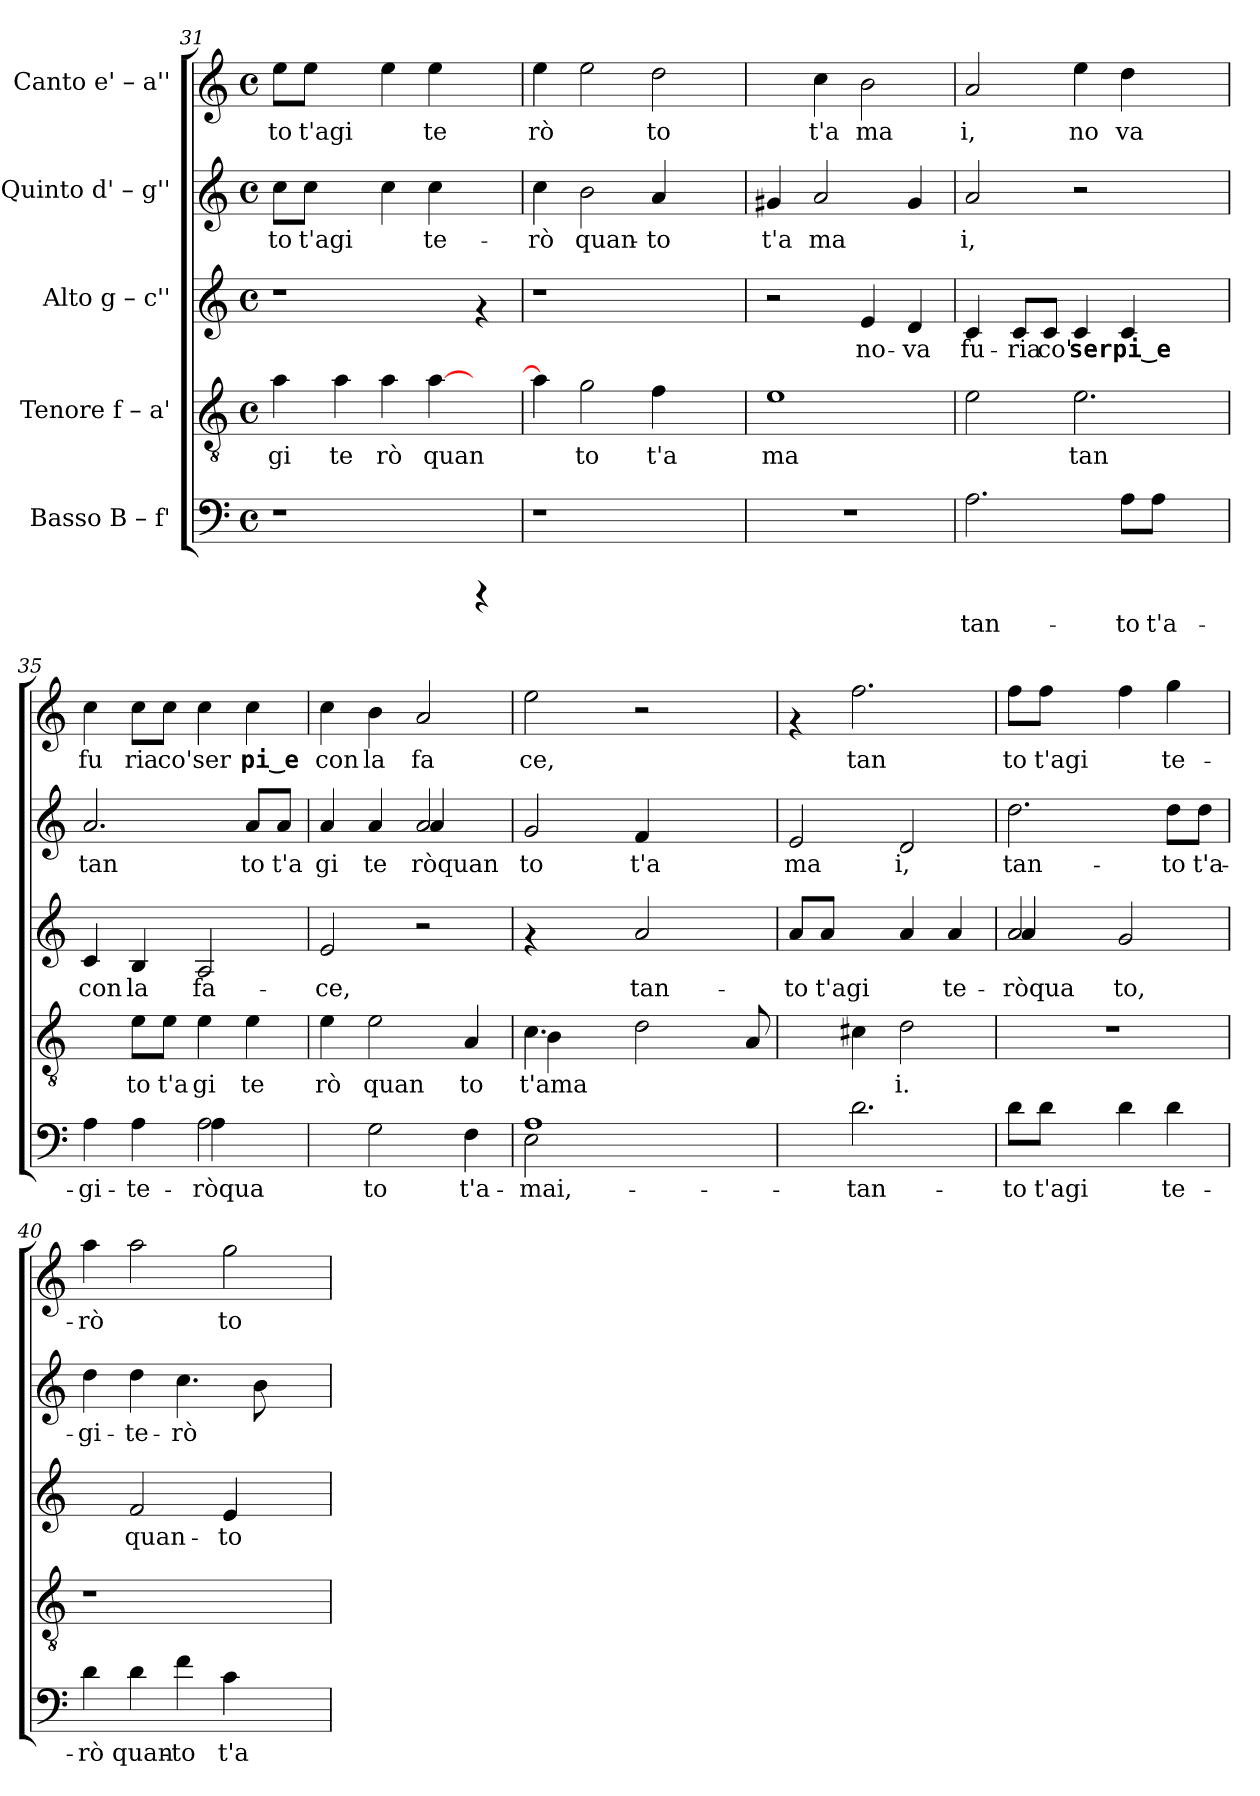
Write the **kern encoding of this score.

**kern	**text	**kern	**text	**kern	**text	**kern	**text	**kern	**text
*part5	*part5	*part4	*part4	*part3	*part3	*part2	*part2	*part1	*part1
*staff5	*staff5	*staff4	*staff4	*staff3	*staff3	*staff2	*staff2	*staff1	*staff1
*I"Basso  B – f'	*	*I"Tenore  f – a'	*	*I"Alto  g – c''	*	*I"Quinto  d' – g''	*	*I"Canto  e' – a''	*
*clefF4	*	*clefGv2	*	*clefG2	*	*clefG2	*	*clefG2	*
*k[]	*	*k[]	*	*k[]	*	*k[]	*	*k[]	*
*C:	*	*C:	*	*C:	*	*C:	*	*C:	*
*M4/4	*	*M4/4	*	*M4/4	*	*M4/4	*	*M4/4	*
*met(c)	*	*met(c)	*	*met(c)	*	*met(c)	*	*met(c)	*
=31	=31	=31	=31	=31	=31	=31	=31	=31	=31
!	!	!	!LO:LY:b:cj	!	!	!	!LO:LY:b:cj	!	!LO:LY:b:cj
1r	.	4a\	gi	1r	.	8cc\L	to	8ee\L	to
!	!	!	!	!	!	!	!LO:LY:b:cj	!	!LO:LY:b:cj
.	.	.	.	.	.	8cc\J	t'agi-	8ee\J	t'agi
!	!	!	!LO:LY:b:cj	!	!	!	!	!	!
.	.	4a\	te	.	.	4ryy	.	4ryy	.
!	!	!	!LO:LY:b:cj	!	!	!	!LO:LY:b:cj	!	!LO:LY:b:cj
.	.	4a\	rò	.	.	4cc\	--	4ee\	.
!	!	!	!LO:LY:b:cj	!	!	!	!LO:LY:b:cj	!	!LO:LY:b:cj
.	.	[4a\	quan	.	.	4cc\	-te-	4ee\	te
4rCCC	.	4ryy	.	4rf	.	4ryy	.	4ryy	.
=32	=32	=32	=32	=32	=32	=32	=32	=32	=32
!	!	!	!	!	!	!	!LO:LY:b:cj	!	!LO:LY:b:cj
1r	.	4a\]	.	1r	.	4cc\	-rò	4ee\	rò
!	!	!	!LO:LY:b:cj	!	!	!	!LO:LY:b:cj	!	!
.	.	2g\	to	.	.	2b\	quan-	2ee\	.
!	!	!	!LO:LY:b:cj	!	!	!	!LO:LY:b:cj	!	!LO:LY:b:cj
.	.	4f\	t'a	.	.	4a/	-to	2dd\	to
4ryy	.	4ryy	.	4ryy	.	4ryy	.	.	.
!!LO:PB:g=z
=33	=33	=33	=33	=33	=33	=33	=33	=33	=33
!	!	!	!LO:LY:b:cj	!	!	!	!LO:LY:b:cj	!	!
1r	.	1e	ma	2r	.	4g#X/	t'a	4ryy	.
!	!	!	!	!	!	!	!LO:LY:b:cj	!	!LO:LY:b:cj
.	.	.	.	.	.	2a/	ma	4cc\	t'a
!	!	!	!	!	!LO:LY:b:rj	!	!	!	!LO:LY:b:cj
.	.	.	.	4e/	no-	.	.	2b\	ma
!	!	!	!	!	!LO:LY:b:rj	!	!LO:LY:b:cj	!	!
.	.	.	.	4d/	-va	4g#/	.	.	.
=34	=34	=34	=34	=34	=34	=34	=34	=34	=34
!	!LO:LY:b:cj	!	!	!	!LO:LY:b:rj	!	!LO:LY:b:cj	!	!LO:LY:b:cj
2.A\	tan-	2e\	.	4c/	fu-	2a/	i,	2a/	i,
!	!	!	!	!	!LO:LY:b:rj	!	!	!	!
.	.	.	.	8c/L	-ria	.	.	.	.
!	!	!	!	!	!LO:LY:b:rj	!	!	!	!
.	.	.	.	8c/J	co'	.	.	.	.
!	!	!	!LO:LY:b:cj	!	!LO:LY:b:rj	!	!	!	!LO:LY:b:cj
.	.	2.e\	tan	4c/	serpi‿e	2r	.	4ee\	no
!	!LO:LY:b:cj	!	!	!	!LO:LY:b:rj	!	!	!	!LO:LY:b:cj
8A\L	-to	.	.	4c/	.	.	.	4dd\	va
!	!LO:LY:b:cj	!	!	!	!	!	!	!	!
8A\J	t'a-	.	.	.	.	.	.	.	.
4ryy	.	.	.	4ryy	.	4ryy	.	4ryy	.
=35	=35	=35	=35	=35	=35	=35	=35	=35	=35
!	!LO:LY:b:cj	!	!	!	!LO:LY:b:rj	!	!LO:LY:b:cj	!	!LO:LY:b:cj
*^	*	*	*	*	*	*	*	*	*
4A\	2ryy	-gi-	4ryy	.	4c/	con	2.a/	tan	4cc\	fu
!	!	!LO:LY:b:cj	!	!LO:LY:b:cj	!	!LO:LY:b:rj	!	!	!	!LO:LY:b:cj
4A\	.	-te-	8e\L	to	4B/	la	.	.	8cc\L	ria
!	!	!	!	!LO:LY:b:cj	!	!	!	!	!	!LO:LY:b:cj
.	.	.	8e\J	t'a	.	.	.	.	8cc\J	co'
!	!	!LO:LY:b:cj	!	!LO:LY:b:cj	!	!LO:LY:b:rj	!	!	!	!LO:LY:b:cj
2A\	4A\	-ròqua	4e\	gi	2A/	fa-	.	.	4cc\	ser
!	!	!	!	!LO:LY:b:cj	!	!	!	!LO:LY:b:cj	!	!LO:LY:b:cj
.	4ryy	.	4e\	te	.	.	8a/L	to	4cc\	pi‿e
!	!	!	!	!	!	!	!	!LO:LY:b:cj	!	!
.	.	.	.	.	.	.	8a/J	t'a	.	.
*v	*v	*	*	*	*	*	*	*	*	*
=36	=36	=36	=36	=36	=36	=36	=36	=36	=36
!	!	!	!LO:LY:b:cj	!	!LO:LY:b:rj	!	!LO:LY:b:cj	!	!LO:LY:b:cj
*	*	*	*	*	*	*^	*	*	*
4ryy	.	4e\	rò	2e/	-ce,	4a/	2ryy	gi	4cc\	con
!	!LO:LY:b:cj	!	!LO:LY:b:cj	!	!	!	!	!LO:LY:b:cj	!	!LO:LY:b:cj
2G\	to	2e\	quan	.	.	4a/	.	te	4b\	la
!	!	!	!	!	!	!	!	!LO:LY:b:cj	!	!LO:LY:b:cj
.	.	.	.	2r	.	2a/	4a/	ròquan	2a/	fa
!	!LO:LY:b:cj	!	!LO:LY:b:cj	!	!	!	!	!	!	!
4F\	t'a-	4A/	to	.	.	.	4ryy	.	.	.
=37	=37	=37	=37	=37	=37	=37	=37	=37	=37	=37
*^	*	*	*	*	*	*	*	*	*	*
!	!	!LO:LY:b:cj	!	!LO:LY:b:cj	!	!	!	!	!LO:LY:b:cj	!	!LO:LY:b:cj
*	*	*	*^	*	*	*	*v	*v	*	*	*
1A	2E\	-mai,-	4.c\	4B\	t'ama	4rf	.	2g/	to	2ee\	ce,
.	.	.	.	2..ryy	.	4ryy	.	.	.	.	.
.	.	.	8ryy	.	.	.	.	.	.	.	.
!	!	!	!	!	!	!	!LO:LY:b:rj	!	!LO:LY:b:cj	!	!
.	8ryy	.	2d\	.	.	2a/	tan-	4f/	t'a	2r	.
.	2ryy	.	.	.	.	.	.	.	.	.	.
.	.	.	.	.	.	.	.	4.ryy	.	.	.
!	!	!	!	!	!LO:LY:b:cj	!	!	!	!	!	!
8ryy	.	.	8A/	.	.	8ryy	.	.	.	8ryy	.
*v	*v	*	*	*	*	*	*	*	*	*	*
*	*	*v	*v	*	*	*	*	*	*	*
=38	=38	=38	=38	=38	=38	=38	=38	=38	=38
!	!	!	!	!	!LO:LY:b:rj	!	!LO:LY:b:cj	!	!
4ryy	.	4ryy	.	8a/L	-to	2e/	ma	4rf	.
!	!	!	!	!	!LO:LY:b:rj	!	!	!	!
.	.	.	.	8a/J	t'agi-	.	.	.	.
!	!LO:LY:b:cj	!	!LO:LY:b:cj	!	!	!	!	!	!LO:LY:b:cj
2.d\	-tan-	4c#X\	.	4ryy	.	.	.	2.ff\	tan
!	!	!	!LO:LY:b:cj	!	!LO:LY:b:rj	!	!LO:LY:b:cj	!	!
.	.	2d\	i.	4a/	--	2d/	i,	.	.
!	!	!	!	!	!LO:LY:b:rj	!	!	!	!
.	.	.	.	4a/	-te-	.	.	.	.
!!LO:PB:g=z
=39	=39	=39	=39	=39	=39	=39	=39	=39	=39
!	!LO:LY:b:cj	!	!	!	!LO:LY:b:rj	!	!LO:LY:b:cj	!	!LO:LY:b:cj
*	*	*	*	*^	*	*	*	*	*
8d\L	-to	1r	.	2a/	4a/	-ròqua	2.dd\	tan-	8ff\L	to
!	!LO:LY:b:cj	!	!	!	!	!	!	!	!	!LO:LY:b:cj
8d\J	t'agi-	.	.	.	.	.	.	.	8ff\J	t'agi-
4ryy	.	.	.	.	2.ryy	.	.	.	4ryy	.
!	!LO:LY:b:cj	!	!	!	!	!LO:LY:b:rj	!	!	!	!LO:LY:b:cj
4d\	--	.	.	2g/	.	to,	.	.	4ff\	--
!	!LO:LY:b:cj	!	!	!	!	!	!	!LO:LY:b:cj	!	!LO:LY:b:cj
4d\	-te-	.	.	.	.	.	8dd\L	-to	4gg\	-te-
!	!	!	!	!	!	!	!	!LO:LY:b:cj	!	!
.	.	.	.	.	.	.	8dd\J	t'a-	.	.
*	*	*	*	*v	*v	*	*	*	*	*
=40	=40	=40	=40	=40	=40	=40	=40	=40	=40
!	!LO:LY:b:cj	!	!	!	!	!	!LO:LY:b:cj	!	!LO:LY:b:cj
4d\	-rò	1r	.	4ryy	.	4dd\	-gi-	4aa\	-rò
!	!LO:LY:b:cj	!	!	!	!LO:LY:b:rj	!	!LO:LY:b:cj	!	!
4d\	quan-	.	.	2f/	quan-	4dd\	-te-	2aa\	.
!	!LO:LY:b:cj	!	!	!	!	!	!LO:LY:b:cj	!	!
4f\	-to	.	.	.	.	4.cc\	-rò	.	.
!	!LO:LY:b:cj	!	!	!	!LO:LY:b:rj	!	!	!	!LO:LY:b:cj
4c\	t'a-	.	.	4e/	-to	.	.	2gg\	to
!	!	!	!	!	!	!	!LO:LY:b:cj	!	!
.	.	.	.	.	.	8b\	.	.	.
4ryy	.	4ryy	.	4ryy	.	4ryy	.	.	.
=	=	=	=	=	=	=	=	=	=
*-	*-	*-	*-	*-	*-	*-	*-	*-	*-
